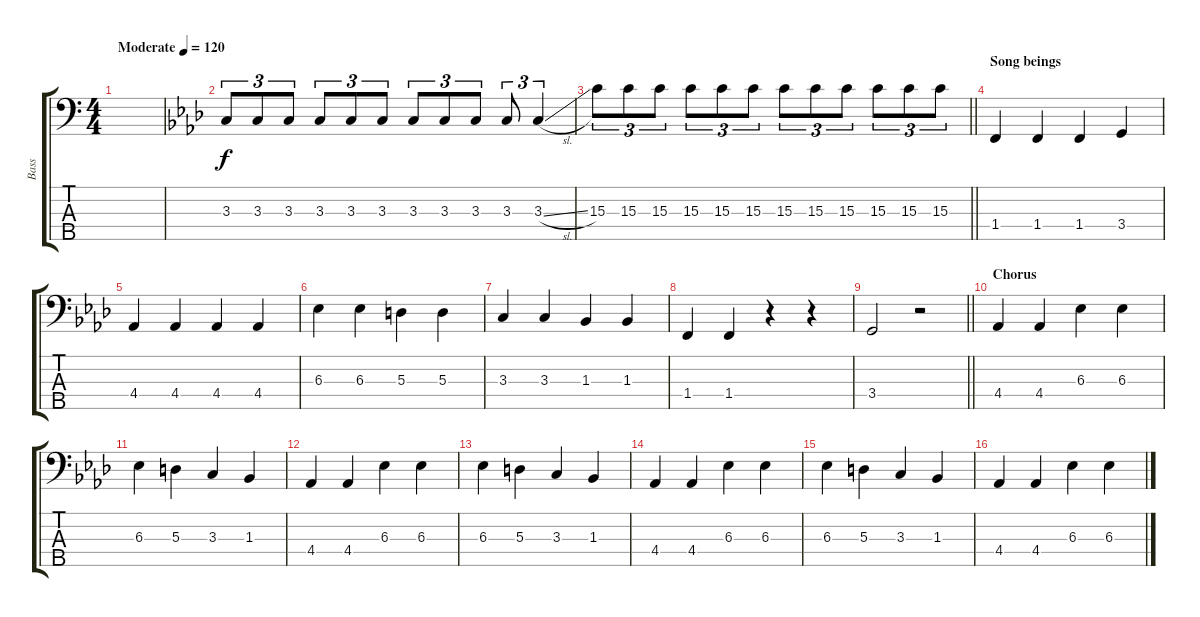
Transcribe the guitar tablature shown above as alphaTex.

\track ("Bass" "Bass") {instrument electricbassfinger}
\staff {score tabs}
\tuning (G2 D2 A1 E1 B0) {hide}
\ts (4 4)
\tempo (120 "Moderate")
\clef f4
\ks c
|
\ks ab
3.3.8{tu (3 2)} 3.3.8{tu (3 2)} 3.3.8{tu (3 2)} 3.3.8{tu (3 2)} 3.3.8{tu (3 2)} 3.3.8{tu (3 2)} 3.3.8{tu (3 2)} 3.3.8{tu (3 2)} 3.3.8{tu (3 2)} 3.3.8{tu (3 2)} 3.3{sl}.4{tu (3 2)} |
\barLineRight lightlight
15.3.8{tu (3 2)} 15.3.8{tu (3 2)} 15.3.8{tu (3 2)} 15.3.8{tu (3 2)} 15.3.8{tu (3 2)} 15.3.8{tu (3 2)} 15.3.8{tu (3 2)} 15.3.8{tu (3 2)} 15.3.8{tu (3 2)} 15.3.8{tu (3 2)} 15.3.8{tu (3 2)} 15.3.8{tu (3 2)} |
\section ("" "Song beings")
1.4.4 1.4.4 1.4.4 3.4.4 |
4.4.4 4.4.4 4.4.4 4.4.4 |
6.3.4 6.3.4 5.3.4 5.3.4 |
3.3.4 3.3.4 1.3.4 1.3.4 |
1.4.4 1.4.4 r.4 r.4 |
\barLineRight lightlight
3.4.2 r.2 |
\section ("" "Chorus")
4.4.4 4.4.4 6.3.4 6.3.4 |
6.3.4 5.3.4 3.3.4 1.3.4 |
4.4.4 4.4.4 6.3.4 6.3.4 |
6.3.4 5.3.4 3.3.4 1.3.4 |
4.4.4 4.4.4 6.3.4 6.3.4 |
6.3.4 5.3.4 3.3.4 1.3.4 |
4.4.4 4.4.4 6.3.4 6.3.4
